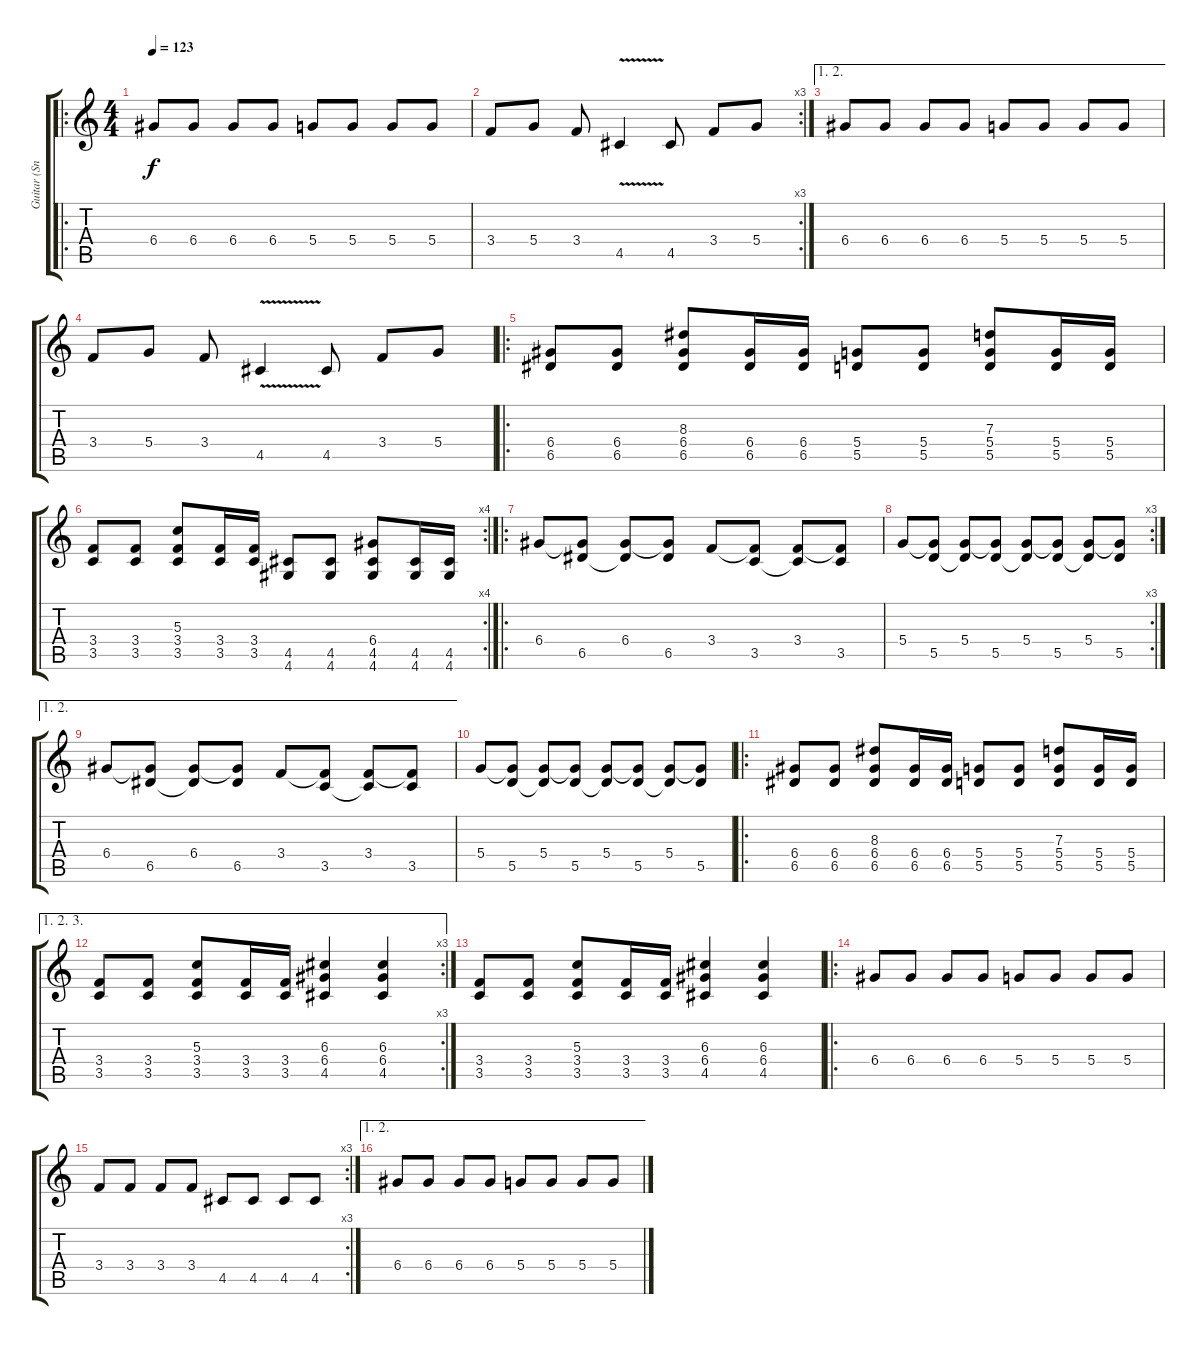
\track ("Guitar (Snake)" "Guitar (Sn") {instrument distortionguitar}
\staff {score tabs}
\tuning (E4 B3 G3 D3 A2 E2) {hide}
\ro
\ts (4 4)
\tempo 123
\clef g2
\ks c
6.4.8{dy f instrument distortionguitar} 6.4.8 6.4.8 6.4.8 5.4.8 5.4.8 5.4.8 5.4.8 |
\rc 3
3.4.8 5.4.8 3.4.8 4.5{v}.4 4.5.8 3.4.8 5.4.8 |
\ae (1 2)
6.4.8 6.4.8 6.4.8 6.4.8 5.4.8 5.4.8 5.4.8 5.4.8 |
3.4.8 5.4.8 3.4.8 4.5{v}.4 4.5.8 3.4.8 5.4.8 |
\ro
(6.4 6.5).8 (6.4 6.5).8 (8.3 6.4 6.5).8 (6.4 6.5).16 (6.4 6.5).16 (5.4 5.5).8 (5.4 5.5).8 (7.3 5.4 5.5).8 (5.4 5.5).16 (5.4 5.5).16 |
\rc 4
(3.4 3.5).8 (3.4 3.5).8 (5.3 3.4 3.5).8 (3.4 3.5).16 (3.4 3.5).16 (4.5 4.6).8 (4.5 4.6).8 (6.4 4.5 4.6).8 (4.5 4.6).16 (4.5 4.6).16 |
\ro
6.4.8 (6.4{t} 6.5).8 (6.4 6.5{t}).8 (6.4{t} 6.5).8 3.4.8 (3.4{t} 3.5).8 (3.4 3.5{t}).8 (3.4{t} 3.5).8 |
\rc 3
5.4.8 (5.4{t} 5.5).8 (5.4 5.5{t}).8 (5.4{t} 5.5).8 (5.4 5.5{t}).8 (5.4{t} 5.5).8 (5.4 5.5{t}).8 (5.4{t} 5.5).8 |
\ae (1 2)
6.4.8 (6.4{t} 6.5).8 (6.4 6.5{t}).8 (6.4{t} 6.5).8 3.4.8 (3.4{t} 3.5).8 (3.4 3.5{t}).8 (3.4{t} 3.5).8 |
5.4.8 (5.4{t} 5.5).8 (5.4 5.5{t}).8 (5.4{t} 5.5).8 (5.4 5.5{t}).8 (5.4{t} 5.5).8 (5.4 5.5{t}).8 (5.4{t} 5.5).8 |
\ro
(6.4 6.5).8 (6.4 6.5).8 (8.3 6.4 6.5).8 (6.4 6.5).16 (6.4 6.5).16 (5.4 5.5).8 (5.4 5.5).8 (7.3 5.4 5.5).8 (5.4 5.5).16 (5.4 5.5).16 |
\ae (1 2 3)
\rc 3
(3.4 3.5).8 (3.4 3.5).8 (5.3 3.4 3.5).8 (3.4 3.5).16 (3.4 3.5).16 (6.3 6.4 4.5).4 (6.3 6.4 4.5).4 |
(3.4 3.5).8 (3.4 3.5).8 (5.3 3.4 3.5).8 (3.4 3.5).16 (3.4 3.5).16 (6.3 6.4 4.5).4 (6.3 6.4 4.5).4 |
\ro
6.4.8 6.4.8 6.4.8 6.4.8 5.4.8 5.4.8 5.4.8 5.4.8 |
\rc 3
3.4.8 3.4.8 3.4.8 3.4.8 4.5.8 4.5.8 4.5.8 4.5.8 |
\ae (1 2)
6.4.8 6.4.8 6.4.8 6.4.8 5.4.8 5.4.8 5.4.8 5.4.8
